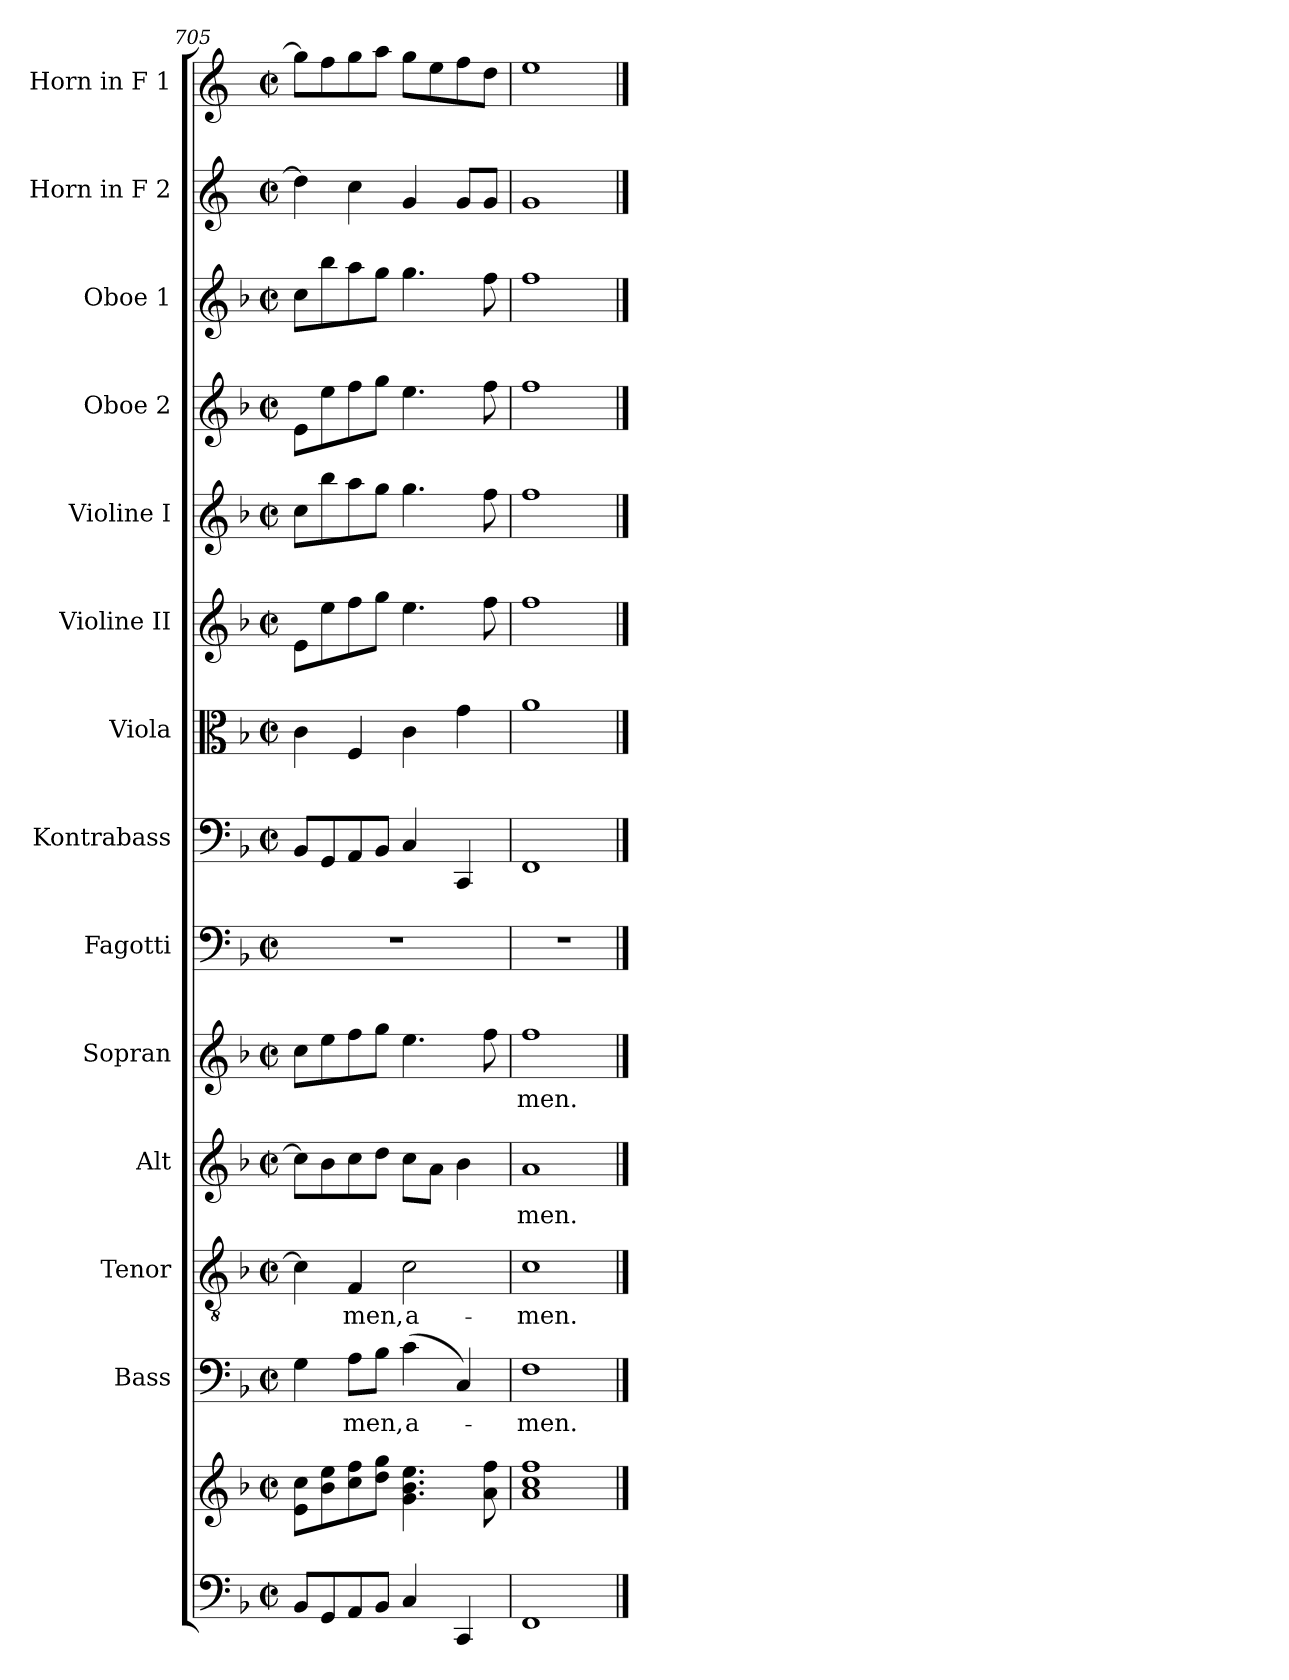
**kern	**kern	**kern	**text	**kern	**text	**kern	**text	**kern	**text	**kern	**kern	**kern	**kern	**kern	**kern	**kern	**kern	**kern
*part14	*part14	*part13	*part13	*part12	*part12	*part11	*part11	*part10	*part10	*part9	*part8	*part7	*part6	*part5	*part4	*part3	*part2	*part1
*staff15	*staff14	*staff13	*staff13	*staff12	*staff12	*staff11	*staff11	*staff10	*staff10	*staff9	*staff8	*staff7	*staff6	*staff5	*staff4	*staff3	*staff2	*staff1
*	*	*I"Bass	*	*I"Tenor	*	*I"Alt	*	*I"Sopran	*	*I"Fagotti	*I"Kontrabass	*I"Viola	*I"Violine II	*I"Violine I	*I"Oboe 2	*I"Oboe 1	*I"Horn in F 2	*I"Horn in F 1
*	*	*I'B.	*	*I'T.	*	*I'A.	*	*I'S.	*	*I'Fg.	*I'Kb.	*I'Vla.	*I'Vl. II	*I'Vl. I	*I'Ob. 2	*I'Ob. 1	*	*
*clefF4	*clefG2	*clefF4	*	*clefGv2	*	*clefG2	*	*clefG2	*	*clefF4	*clefF4	*clefC3	*clefG2	*clefG2	*clefG2	*clefG2	*clefG2	*clefG2
*	*	*	*	*	*	*	*	*	*	*	*ITrd7c12	*	*	*	*	*	*ITrd4c7	*ITrd4c7
*k[b-]	*k[b-]	*k[b-]	*	*k[b-]	*	*k[b-]	*	*k[b-]	*	*k[b-]	*k[b-]	*k[b-]	*k[b-]	*k[b-]	*k[b-]	*k[b-]	*k[b-]	*k[b-]
*F:	*F:	*F:	*	*F:	*	*F:	*	*F:	*	*F:	*F:	*F:	*F:	*F:	*F:	*F:	*F:	*F:
*M2/2	*M2/2	*M2/2	*	*M2/2	*	*M2/2	*	*M2/2	*	*M2/2	*M2/2	*M2/2	*M2/2	*M2/2	*M2/2	*M2/2	*M2/2	*M2/2
*met(c|)	*met(c|)	*met(c|)	*	*met(c|)	*	*met(c|)	*	*met(c|)	*	*met(c|)	*met(c|)	*met(c|)	*met(c|)	*met(c|)	*met(c|)	*met(c|)	*met(c|)	*met(c|)
=705	=705	=705	=705	=705	=705	=705	=705	=705	=705	=705	=705	=705	=705	=705	=705	=705	=705	=705
8BB-/L	8e\ 8cc\L	4G\	.	4c\]	.	8cc\L]	.	8cc\L	.	1r	8BBB-/L	4c\	8e\L	8cc\L	8e\L	8cc\L	4g\]	8cc\L]
8GG/	8b-\ 8ee\	.	.	.	.	8b-\	.	8ee\	.	.	8GGG/	.	8ee\	8bb-\	8ee\	8bb-\	.	8b-\
!	!	!	!LO:LY:b	!	!LO:LY:b	!	!	!	!	!	!	!	!	!	!	!	!	!
8AA/	8cc\ 8ff\	8A\L	-men,	4F/	-men,	8cc\	.	8ff\	.	.	8AAA/	4F/	8ff\	8aa\	8ff\	8aa\	4f\	8cc\
8BB-/J	8dd\ 8gg\J	8B-\J	.	.	.	8dd\J	.	8gg\J	.	.	8BBB-/J	.	8gg\J	8gg\J	8gg\J	8gg\J	.	8dd\J
!	!	!	!LO:LY:b	!	!LO:LY:b	!	!	!	!	!	!	!	!	!	!	!	!	!
4C/	4.g\ 4.b-\ 4.ee\	(>4c\	a-	2c\	a-	8cc\L	.	4.ee\	.	.	4CC/	4c\	4.ee\	4.gg\	4.ee\	4.gg\	4c/	8cc\L
.	.	.	.	.	.	8a\J	.	.	.	.	.	.	.	.	.	.	.	8a\
4CC/	.	4C/)	.	.	.	4b-\	.	.	.	.	4CCC/	4g\	.	.	.	.	8c/L	8b-\
.	8a\ 8ff\	.	.	.	.	.	.	8ff\	.	.	.	.	8ff\	8ff\	8ff\	8ff\	8c/J	8g\J
=706	=706	=706	=706	=706	=706	=706	=706	=706	=706	=706	=706	=706	=706	=706	=706	=706	=706	=706
!	!	!	!LO:LY:b	!	!LO:LY:b	!	!LO:LY:b	!	!LO:LY:b	!	!	!	!	!	!	!	!	!
1FF	1a 1cc 1ff	1F	-men.	1c	-men.	1a	-men.	1ff	-men.	1r	1FFF	1a	1ff	1ff	1ff	1ff	1c	1a
==	==	==	==	==	==	==	==	==	==	==	==	==	==	==	==	==	==	==
*-	*-	*-	*-	*-	*-	*-	*-	*-	*-	*-	*-	*-	*-	*-	*-	*-	*-	*-
